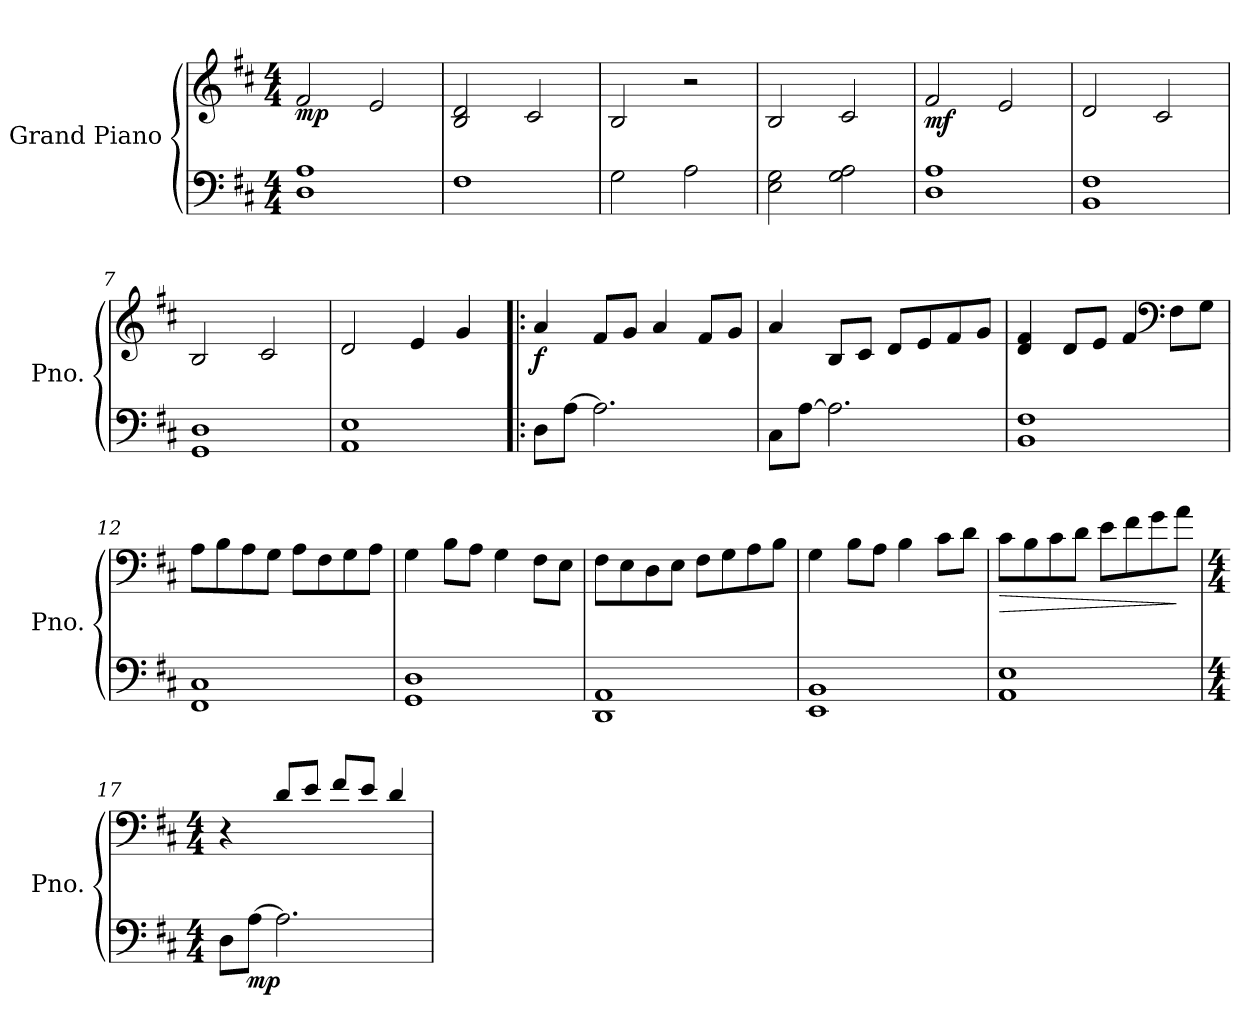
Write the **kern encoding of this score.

**kern	**kern	**dynam
*part1	*part1	*part1
*staff2	*staff1	*staff1/2
*I"Grand Piano	*	*
*I'Pno.	*	*
*clefF4	*clefG2	*
*k[f#c#]	*k[f#c#]	*
*M4/4	*M4/4	*
*MM120	*MM120	*
=1	=1	=1
*^	*	*
!	!	!	!LO:DY:b
1A	1D	2f#/	mp
.	.	2e/	.
*v	*v	*	*
=2	=2	=2
1F#	2B/ 2d/	.
.	2c#/	.
=3	=3	=3
2G\	2B/	.
2A\	2r	.
=4	=4	=4
2E\ 2G\	2B/	.
2G\ 2A\	2c#/	.
=5	=5	=5
*^	*	*
!	!	!	!LO:DY:b
1A	1D	2f#/	mf
.	.	2e/	.
=6	=6	=6	=6
1F#	1BB	2d/	.
.	.	2c#/	.
=7	=7	=7	=7
1D	1GG	2B/	.
.	.	2c#/	.
=8	=8	=8	=8
1E	1AA	2d/	.
.	.	4e/	.
.	.	4g/	.
*v	*v	*	*
=9!|:	=9!|:	=9!|:
!	!	!LO:DY:b
8D\L	4a/	f
[8A\J	.	.
2.A\]	8f#/L	.
.	8g/J	.
.	4a/	.
.	8f#/L	.
.	8g/J	.
=10	=10	=10
8C#\L	4a/	.
[8A\J	.	.
2.A\]	8B/L	.
.	8c#/J	.
.	8d/L	.
.	8e/	.
.	8f#/	.
.	8g/J	.
!!LO:LB:g=z
=11	=11	=11
*^	*	*
1F#	1BB	4d/ 4f#/	.
.	.	8d/L	.
.	.	8e/J	.
.	.	4f#/	.
*	*	*clefF4	*
.	.	8F#\L	.
.	.	8G\J	.
=12	=12	=12	=12
1C#	1FF#	8A\L	.
.	.	8B\	.
.	.	8A\	.
.	.	8G\J	.
.	.	8A\L	.
.	.	8F#\	.
.	.	8G\	.
.	.	8A\J	.
=13	=13	=13	=13
1D	1GG	4G\	.
.	.	8B\L	.
.	.	8A\J	.
.	.	4G\	.
.	.	8F#\L	.
.	.	8E\J	.
=14	=14	=14	=14
1AA	1DD	8F#\L	.
.	.	8E\	.
.	.	8D\	.
.	.	8E\J	.
.	.	8F#\L	.
.	.	8G\	.
.	.	8A\	.
.	.	8B\J	.
=15	=15	=15	=15
1BB	1EE	4G\	.
.	.	8B\L	.
.	.	8A\J	.
.	.	4B\	.
.	.	8c#\L	.
.	.	8d\J	.
!!LO:LB:g=z
=16	=16	=16	=16
!	!	!	!LO:HP:b
1E	1AA	8c#\L	>
.	.	8B\	.
.	.	8c#\	.
.	.	8d\J	.
.	.	8e\L	.
.	.	8f#\	.
.	.	8g\	.
.	.	8a\J	]
*v	*v	*	*
=17	=17	=17
*M4/4	*M4/4	*
8D\L	4r	.
!	!	!LO:DY:b=2
[8A\J	.	mp
2.A\]	8d/L	.
.	8e/J	.
.	8f#/L	.
.	8e/J	.
.	4d/	.
=	=	=
*-	*-	*-
